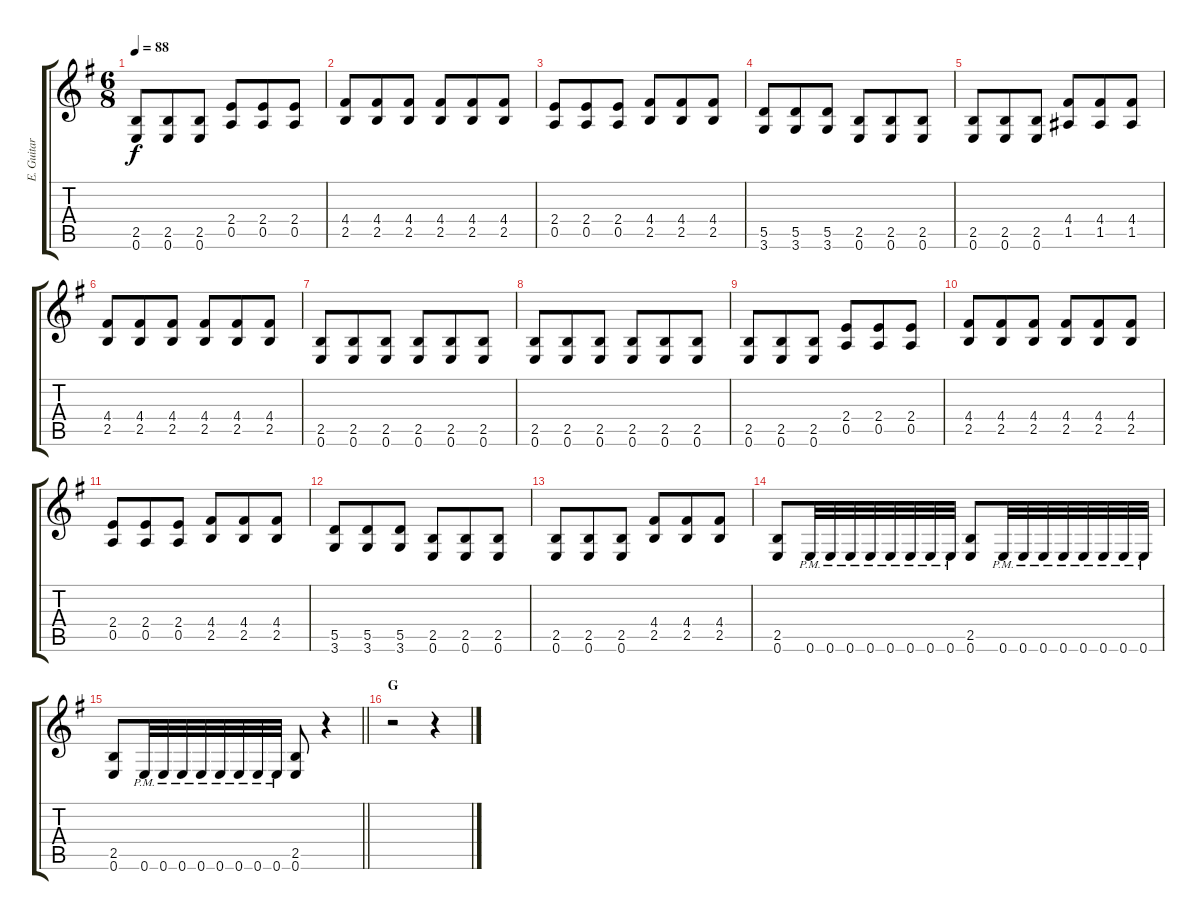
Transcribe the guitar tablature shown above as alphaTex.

\track ("E. Guitar II" "E. Guitar ") {instrument electricguitarclean}
\staff {score tabs}
\tuning (E4 B3 G3 D3 A2 E2) {hide}
\ts (6 8)
\tempo 88
\clef g2
\ks g
(2.5 0.6).8{dy f} (2.5 0.6).8 (2.5 0.6).8 (2.4 0.5).8 (2.4 0.5).8 (2.4 0.5).8 |
(4.4 2.5).8 (4.4 2.5).8 (4.4 2.5).8 (4.4 2.5).8 (4.4 2.5).8 (4.4 2.5).8 |
(2.4 0.5).8 (2.4 0.5).8 (2.4 0.5).8 (4.4 2.5).8 (4.4 2.5).8 (4.4 2.5).8 |
(5.5 3.6).8 (5.5 3.6).8 (5.5 3.6).8 (2.5 0.6).8 (2.5 0.6).8 (2.5 0.6).8 |
(2.5 0.6).8 (2.5 0.6).8 (2.5 0.6).8 (4.4 1.5).8 (4.4 1.5).8 (4.4 1.5).8 |
(4.4 2.5).8 (4.4 2.5).8 (4.4 2.5).8 (4.4 2.5).8 (4.4 2.5).8 (4.4 2.5).8 |
(2.5 0.6).8 (2.5 0.6).8 (2.5 0.6).8 (2.5 0.6).8 (2.5 0.6).8 (2.5 0.6).8 |
(2.5 0.6).8 (2.5 0.6).8 (2.5 0.6).8 (2.5 0.6).8 (2.5 0.6).8 (2.5 0.6).8 |
(2.5 0.6).8 (2.5 0.6).8 (2.5 0.6).8 (2.4 0.5).8 (2.4 0.5).8 (2.4 0.5).8 |
(4.4 2.5).8 (4.4 2.5).8 (4.4 2.5).8 (4.4 2.5).8 (4.4 2.5).8 (4.4 2.5).8 |
(2.4 0.5).8 (2.4 0.5).8 (2.4 0.5).8 (4.4 2.5).8 (4.4 2.5).8 (4.4 2.5).8 |
(5.5 3.6).8 (5.5 3.6).8 (5.5 3.6).8 (2.5 0.6).8 (2.5 0.6).8 (2.5 0.6).8 |
(2.5 0.6).8 (2.5 0.6).8 (2.5 0.6).8 (4.4 2.5).8 (4.4 2.5).8 (4.4 2.5).8 |
(2.5 0.6).8 0.6{pm}.32 0.6{pm}.32 0.6{pm}.32 0.6{pm}.32 0.6{pm}.32 0.6{pm}.32 0.6{pm}.32 0.6{pm}.32 (2.5 0.6).8 0.6{pm}.32 0.6{pm}.32 0.6{pm}.32 0.6{pm}.32 0.6{pm}.32 0.6{pm}.32 0.6{pm}.32 0.6{pm}.32 |
\barLineRight lightlight
(2.5 0.6).8 0.6{pm}.32 0.6{pm}.32 0.6{pm}.32 0.6{pm}.32 0.6{pm}.32 0.6{pm}.32 0.6{pm}.32 0.6{pm}.32 (2.5 0.6).8 r.4 |
\section ("" "G")
r.2 r.4
